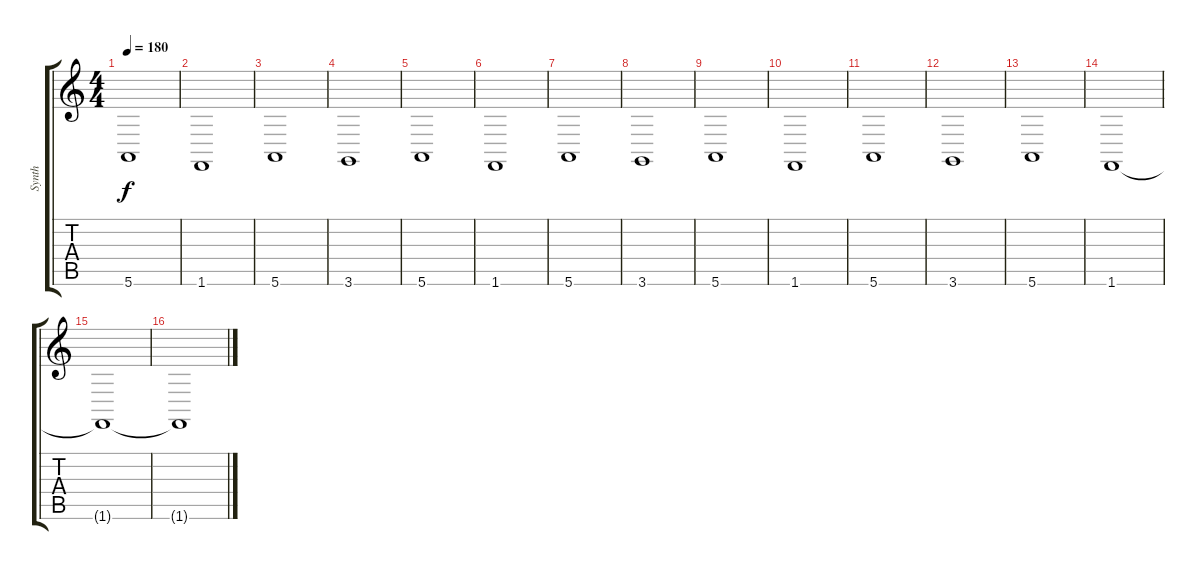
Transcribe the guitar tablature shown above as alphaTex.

\track ("Synth" "Synth") {instrument synthbrass2}
\staff {score tabs}
\tuning (E4 B3 G3 D3 A2 E2) {hide}
\ts (4 4)
\tempo 180
\clef g2
\ks c
5.6.1{dy f instrument synthbass2} |
1.6.1 |
5.6.1 |
3.6.1 |
5.6.1 |
1.6.1 |
5.6.1 |
3.6.1 |
5.6.1 |
1.6.1 |
5.6.1 |
3.6.1 |
5.6.1 |
1.6.1 |
1.6{t}.1 |
1.6{t}.1
